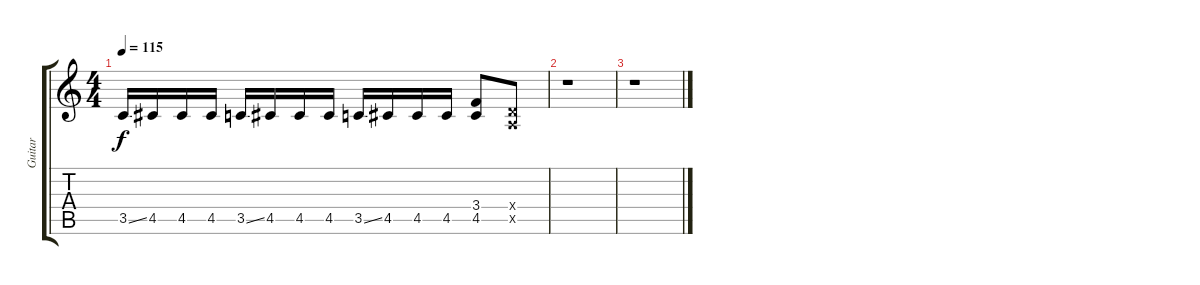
\track ("Guitar" "Guitar") {instrument distortionguitar}
\staff {score tabs}
\tuning (E4 B3 G3 D3 A2 E2) {hide}
\ts (4 4)
\tempo 115
\clef g2
\ks c
3.5{ss}.16{dy f} 4.5.16 4.5.16 4.5.16 3.5{ss}.16 4.5.16 4.5.16 4.5.16 3.5{ss}.16 4.5.16 4.5.16 4.5.16 (3.4 4.5).8 (0.4{x} 0.5{x}).8 |
r.1 |
r.1
